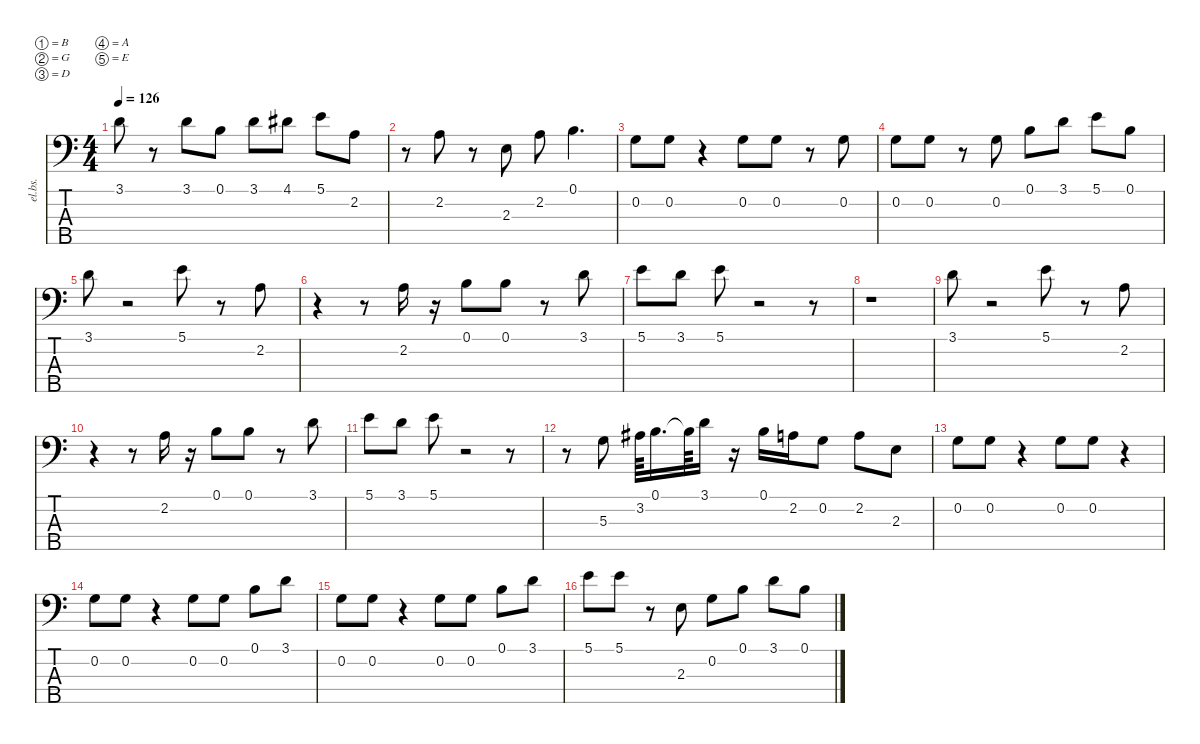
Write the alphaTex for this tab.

\defaultSystemsLayout 4
\hideDynamics
\bracketExtendMode nobrackets
\otherSystemsTrackNameOrientation horizontal
\track ("Bass" "el.bs.") {instrument electricbassfinger}
\staff {score tabs}
\tuning (B2 G2 D2 A1 E1)
\ts (4 4)
\tempo 126
\clef f4
\ks c
3.1.8{dy f beam Down} r.8{beam Down} 3.1.8{beam Down} 0.1.8{beam Down} 3.1.8{beam Down} 4.1{acc #}.8{beam Down} 5.1.8{beam Down} 2.2.8{beam Down} |
r.8{beam Down} 2.2.8{beam Down} r.8{beam Down} 2.3.8{beam Down} 2.2.8{beam Down} 0.1.4{d beam Down} |
0.2.8{beam Down} 0.2.8{beam Down} r.4{beam Down} 0.2.8{beam Down} 0.2.8{beam Down} r.8{beam Down} 0.2.8{beam Down} |
0.2.8{beam Down} 0.2.8{beam Down} r.8{beam Down} 0.2.8{beam Down} 0.1.8{beam Down} 3.1.8{beam Down} 5.1.8{beam Down} 0.1.8{beam Down} |
3.1.8{beam Down} r.2{beam Down} 5.1.8{beam Down} r.8{beam Down} 2.2.8{beam Down} |
r.4{beam Down} r.8{beam Down} 2.2.16{beam Down} r.16{beam Down} 0.1.8{beam Down} 0.1.8{beam Down} r.8{beam Down} 3.1.8{beam Down} |
5.1.8{beam Down} 3.1.8{beam Down} 5.1.8{beam Down} r.2{beam Down} r.8{beam Down} |
r.1{beam Down} |
3.1.8{beam Down} r.2{beam Down} 5.1.8{beam Down} r.8{beam Down} 2.2.8{beam Down} |
r.4{beam Down} r.8{beam Down} 2.2.16{beam Down} r.16{beam Down} 0.1.8{beam Down} 0.1.8{beam Down} r.8{beam Down} 3.1.8{beam Down} |
5.1.8{beam Down} 3.1.8{beam Down} 5.1.8{beam Down} r.2{beam Down} r.8{beam Down} |
r.8{beam Down} 5.3.8{beam Down} 3.2{acc #}.64{beam Down} 0.1.16{d beam Down} 0.1{t}.64{beam Down} 3.1.16{beam Down} r.16{beam Down} 0.1.16{beam Down} 2.2.16{beam Down} 0.2.8{beam Down} 2.2.8{beam Down} 2.3.8{beam Down} |
0.2.8{beam Down} 0.2.8{beam Down} r.4{beam Down} 0.2.8{beam Down} 0.2.8{beam Down} r.4{beam Down} |
0.2.8{beam Down} 0.2.8{beam Down} r.4{beam Down} 0.2.8{beam Down} 0.2.8{beam Down} 0.1.8{beam Down} 3.1.8{beam Down} |
0.2.8{beam Down} 0.2.8{beam Down} r.4{beam Down} 0.2.8{beam Down} 0.2.8{beam Down} 0.1.8{beam Down} 3.1.8{beam Down} |
5.1.8{beam Down} 5.1.8{beam Down} r.8{beam Down} 2.3.8{beam Down} 0.2.8{beam Down} 0.1.8{beam Down} 3.1.8{beam Down} 0.1.8{beam Down}
